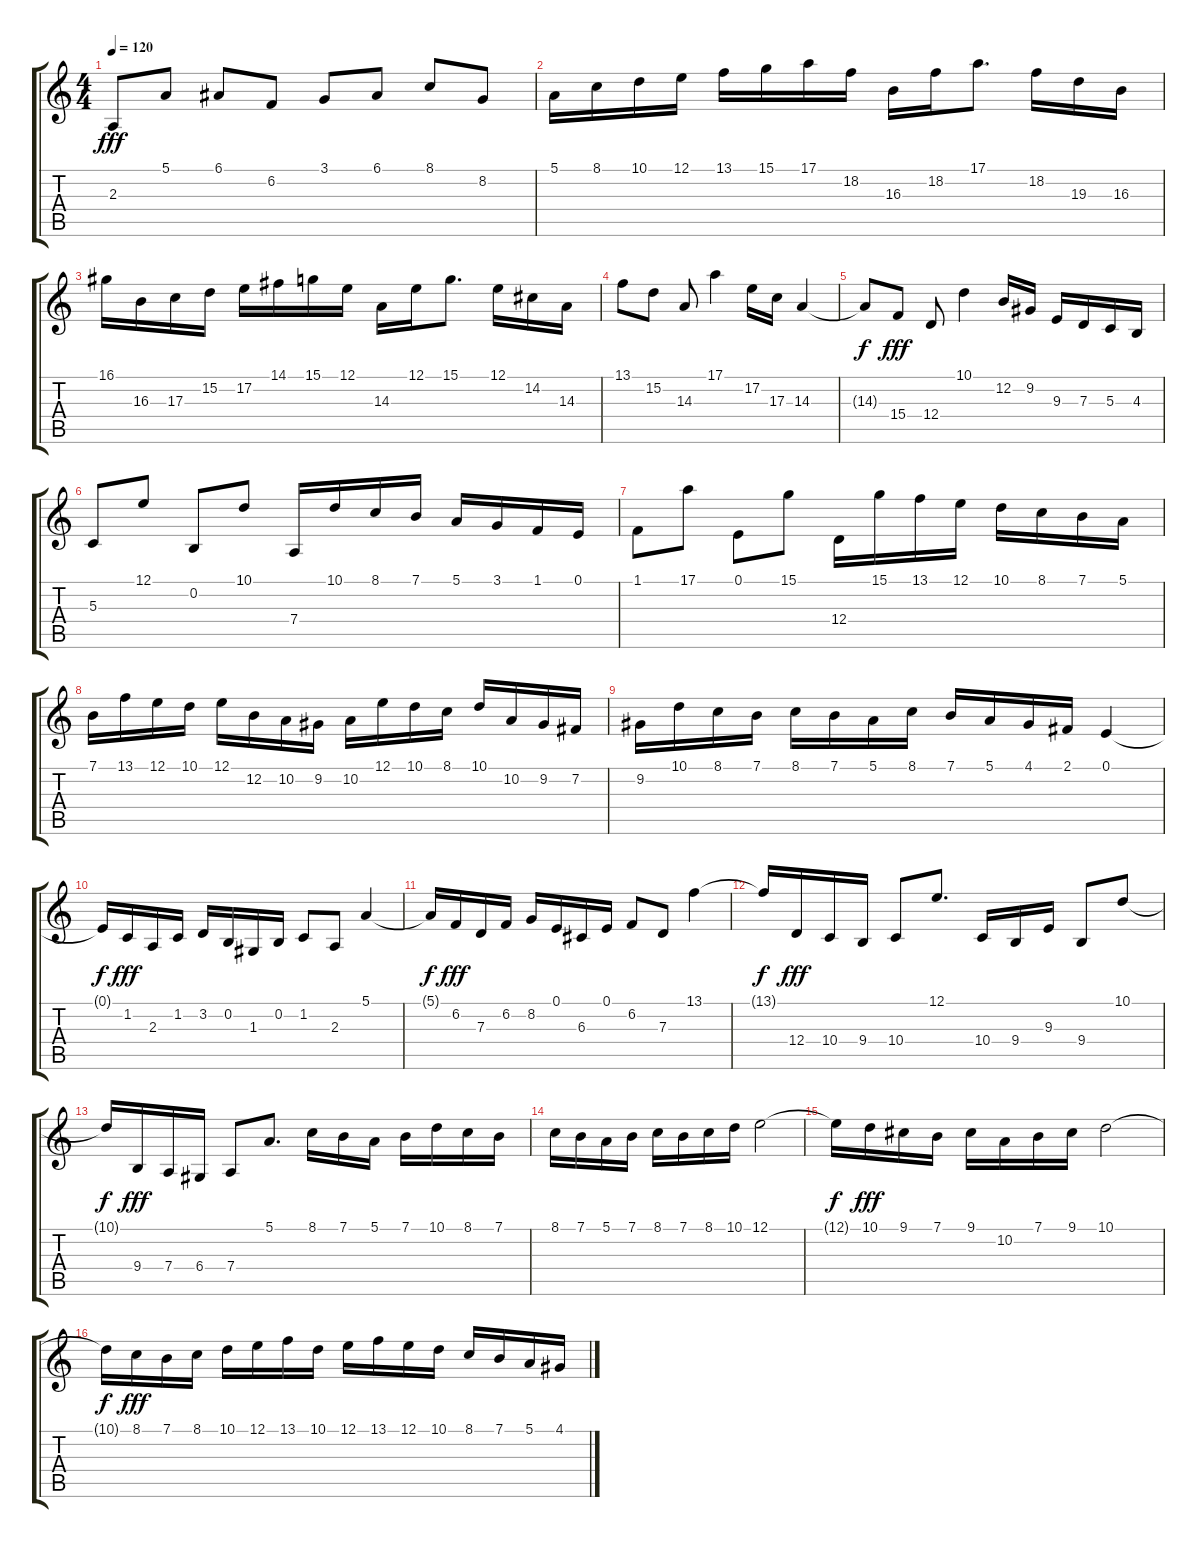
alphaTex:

\track "" {instrument violin}
\staff {score tabs}
\tuning (E4 B3 G3 D3 A2 E2) {hide}
\ts (4 4)
\tempo 120
\clef g2
\ks c
2.3.8{dy fff} 5.1.8 6.1.8 6.2.8 3.1.8 6.1.8 8.1.8 8.2.8 |
5.1.16 8.1.16 10.1.16 12.1.16 13.1.16 15.1.16 17.1.16 18.2.16 16.3.16 18.2.16 17.1.8{d} 18.2.16 19.3.16 16.3.16 |
16.1.16 16.3.16 17.3.16 15.2.16 17.2.16 14.1.16 15.1.16 12.1.16 14.3.16 12.1.16 15.1.8{d} 12.1.16 14.2.16 14.3.16 |
13.1.8 15.2.8 14.3.8 17.1.4 17.2.16 17.3.16 14.3.4 |
14.3{t}.8{dy f} 15.4.8{dy fff} 12.4.8 10.1.4 12.2.16 9.2.16 9.3.16 7.3.16 5.3.16 4.3.16 |
5.3.8 12.1.8 0.2.8 10.1.8 7.4.16 10.1.16 8.1.16 7.1.16 5.1.16 3.1.16 1.1.16 0.1.16 |
1.1.8 17.1.8 0.1.8 15.1.8 12.4.16 15.1.16 13.1.16 12.1.16 10.1.16 8.1.16 7.1.16 5.1.16 |
7.1.16 13.1.16 12.1.16 10.1.16 12.1.16 12.2.16 10.2.16 9.2.16 10.2.16 12.1.16 10.1.16 8.1.16 10.1.16 10.2.16 9.2.16 7.2.16 |
9.2.16 10.1.16 8.1.16 7.1.16 8.1.16 7.1.16 5.1.16 8.1.16 7.1.16 5.1.16 4.1.16 2.1.16 0.1.4 |
0.1{t}.16{dy f} 1.2.16{dy fff} 2.3.16 1.2.16 3.2.16 0.2.16 1.3.16 0.2.16 1.2.8 2.3.8 5.1.4 |
5.1{t}.16{dy f} 6.2.16{dy fff} 7.3.16 6.2.16 8.2.16 0.1.16 6.3.16 0.1.16 6.2.8 7.3.8 13.1.4 |
13.1{t}.16{dy f} 12.4.16{dy fff} 10.4.16 9.4.16 10.4.8 12.1.8{d} 10.4.16 9.4.16 9.3.16 9.4.8 10.1.8 |
10.1{t}.16{dy f} 9.4.16{dy fff} 7.4.16 6.4.16 7.4.8 5.1.8{d} 8.1.16 7.1.16 5.1.16 7.1.16 10.1.16 8.1.16 7.1.16 |
8.1.16 7.1.16 5.1.16 7.1.16 8.1.16 7.1.16 8.1.16 10.1.16 12.1.2 |
12.1{t}.16{dy f} 10.1.16{dy fff} 9.1.16 7.1.16 9.1.16 10.2.16 7.1.16 9.1.16 10.1.2 |
10.1{t}.16{dy f} 8.1.16{dy fff} 7.1.16 8.1.16 10.1.16 12.1.16 13.1.16 10.1.16 12.1.16 13.1.16 12.1.16 10.1.16 8.1.16 7.1.16 5.1.16 4.1.16
